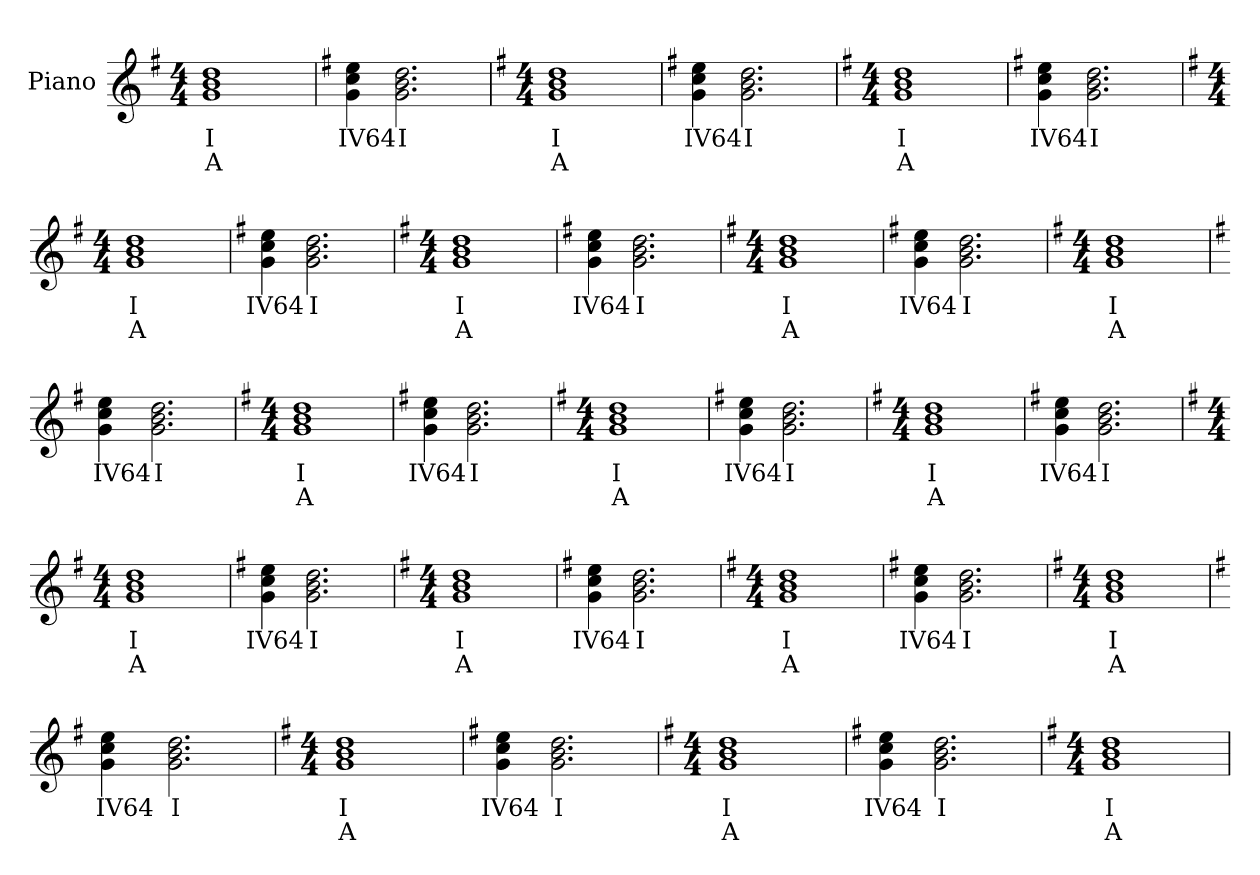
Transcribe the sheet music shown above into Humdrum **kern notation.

**kern	**text	**text
*part1	*part1	*part1
*staff1	*staff1	*staff1
*I"Piano	*	*
*I'Pno	*	*
*k[f#]	*	*
*G:	*	*
*M4/4	*	*
=	=	=
1g 1b 1dd	I	A
=	=	=
*k[f#]	*	*
*G:	*	*
4g 4cc 4ee	IV64	.
2.g 2.b 2.dd	I	.
=	=	=
*k[f#]	*	*
*G:	*	*
*M4/4	*	*
1g 1b 1dd	I	A
=	=	=
*k[f#]	*	*
*G:	*	*
4g 4cc 4ee	IV64	.
2.g 2.b 2.dd	I	.
=	=	=
*k[f#]	*	*
*G:	*	*
*M4/4	*	*
1g 1b 1dd	I	A
=	=	=
*k[f#]	*	*
*G:	*	*
4g 4cc 4ee	IV64	.
2.g 2.b 2.dd	I	.
=	=	=
*k[f#]	*	*
*G:	*	*
*M4/4	*	*
1g 1b 1dd	I	A
=	=	=
*k[f#]	*	*
*G:	*	*
4g 4cc 4ee	IV64	.
2.g 2.b 2.dd	I	.
=	=	=
*k[f#]	*	*
*G:	*	*
*M4/4	*	*
1g 1b 1dd	I	A
=	=	=
*k[f#]	*	*
*G:	*	*
4g 4cc 4ee	IV64	.
2.g 2.b 2.dd	I	.
=	=	=
*k[f#]	*	*
*G:	*	*
*M4/4	*	*
1g 1b 1dd	I	A
=	=	=
*k[f#]	*	*
*G:	*	*
4g 4cc 4ee	IV64	.
2.g 2.b 2.dd	I	.
=	=	=
*k[f#]	*	*
*G:	*	*
*M4/4	*	*
1g 1b 1dd	I	A
=	=	=
*k[f#]	*	*
*G:	*	*
4g 4cc 4ee	IV64	.
2.g 2.b 2.dd	I	.
=	=	=
*k[f#]	*	*
*G:	*	*
*M4/4	*	*
1g 1b 1dd	I	A
=	=	=
*k[f#]	*	*
*G:	*	*
4g 4cc 4ee	IV64	.
2.g 2.b 2.dd	I	.
=	=	=
*k[f#]	*	*
*G:	*	*
*M4/4	*	*
1g 1b 1dd	I	A
=	=	=
*k[f#]	*	*
*G:	*	*
4g 4cc 4ee	IV64	.
2.g 2.b 2.dd	I	.
=	=	=
*k[f#]	*	*
*G:	*	*
*M4/4	*	*
1g 1b 1dd	I	A
=	=	=
*k[f#]	*	*
*G:	*	*
4g 4cc 4ee	IV64	.
2.g 2.b 2.dd	I	.
=	=	=
*k[f#]	*	*
*G:	*	*
*M4/4	*	*
1g 1b 1dd	I	A
=	=	=
*k[f#]	*	*
*G:	*	*
4g 4cc 4ee	IV64	.
2.g 2.b 2.dd	I	.
=	=	=
*k[f#]	*	*
*G:	*	*
*M4/4	*	*
1g 1b 1dd	I	A
=	=	=
*k[f#]	*	*
*G:	*	*
4g 4cc 4ee	IV64	.
2.g 2.b 2.dd	I	.
=	=	=
*k[f#]	*	*
*G:	*	*
*M4/4	*	*
1g 1b 1dd	I	A
=	=	=
*k[f#]	*	*
*G:	*	*
4g 4cc 4ee	IV64	.
2.g 2.b 2.dd	I	.
=	=	=
*k[f#]	*	*
*G:	*	*
*M4/4	*	*
1g 1b 1dd	I	A
=	=	=
*k[f#]	*	*
*G:	*	*
4g 4cc 4ee	IV64	.
2.g 2.b 2.dd	I	.
=	=	=
*k[f#]	*	*
*G:	*	*
*M4/4	*	*
1g 1b 1dd	I	A
=	=	=
*k[f#]	*	*
*G:	*	*
4g 4cc 4ee	IV64	.
2.g 2.b 2.dd	I	.
=	=	=
*k[f#]	*	*
*G:	*	*
*M4/4	*	*
1g 1b 1dd	I	A
=	=	=
*k[f#]	*	*
*G:	*	*
4g 4cc 4ee	IV64	.
2.g 2.b 2.dd	I	.
=	=	=
*k[f#]	*	*
*G:	*	*
*M4/4	*	*
1g 1b 1dd	I	A
=	=	=
*-	*-	*-
